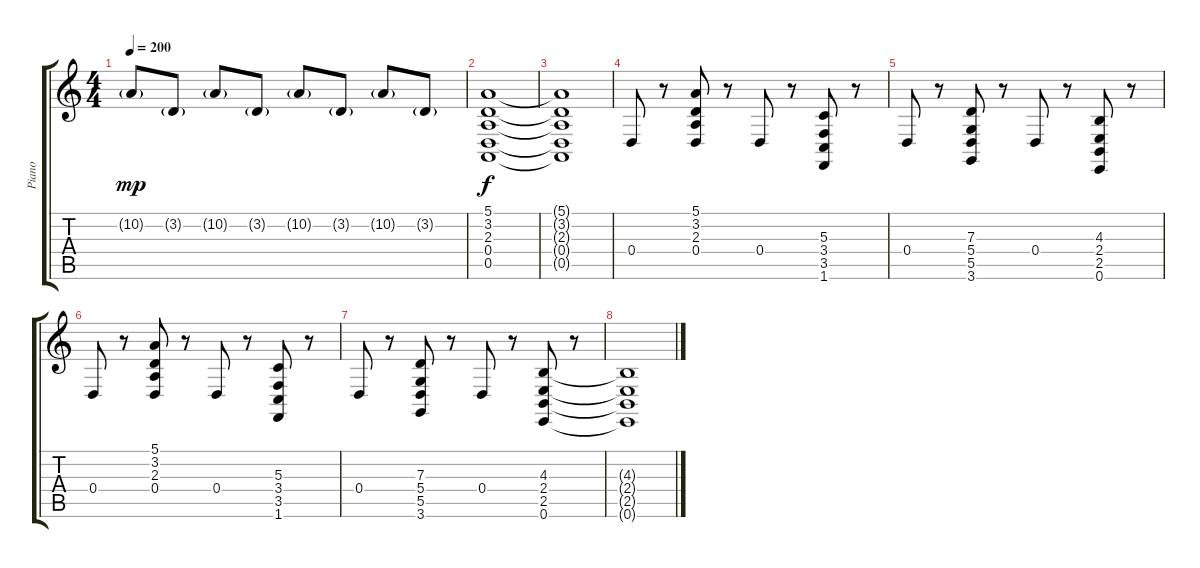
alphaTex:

\track ("Piano" "Piano") {instrument electricgrandpiano}
\staff {score tabs}
\tuning (E4 B3 G3 D3 A2 E2) {hide}
\ts (4 4)
\tempo 200
\clef g2
\ks c
10.2{g}.8{dy mp} 3.2{g}.8 10.2{g}.8 3.2{g}.8 10.2{g}.8 3.2{g}.8 10.2{g}.8 3.2{g}.8 |
(5.1 3.2 2.3 0.4 0.5).1{dy f} |
(5.1{t} 3.2{t} 2.3{t} 0.4{t} 0.5{t}).1 |
0.4.8 r.8 (5.1 3.2 2.3 0.4).8 r.8 0.4.8 r.8 (5.3 3.4 3.5 1.6).8 r.8 |
0.4.8 r.8 (7.3 5.4 5.5 3.6).8 r.8 0.4.8 r.8 (4.3 2.4 2.5 0.6).8 r.8 |
0.4.8 r.8 (5.1 3.2 2.3 0.4).8 r.8 0.4.8 r.8 (5.3 3.4 3.5 1.6).8 r.8 |
0.4.8 r.8 (7.3 5.4 5.5 3.6).8 r.8 0.4.8 r.8 (4.3 2.4 2.5 0.6).8{volume 0} r.8 |
(4.3{t} 2.4{t} 2.5{t} 0.6{t}).1
